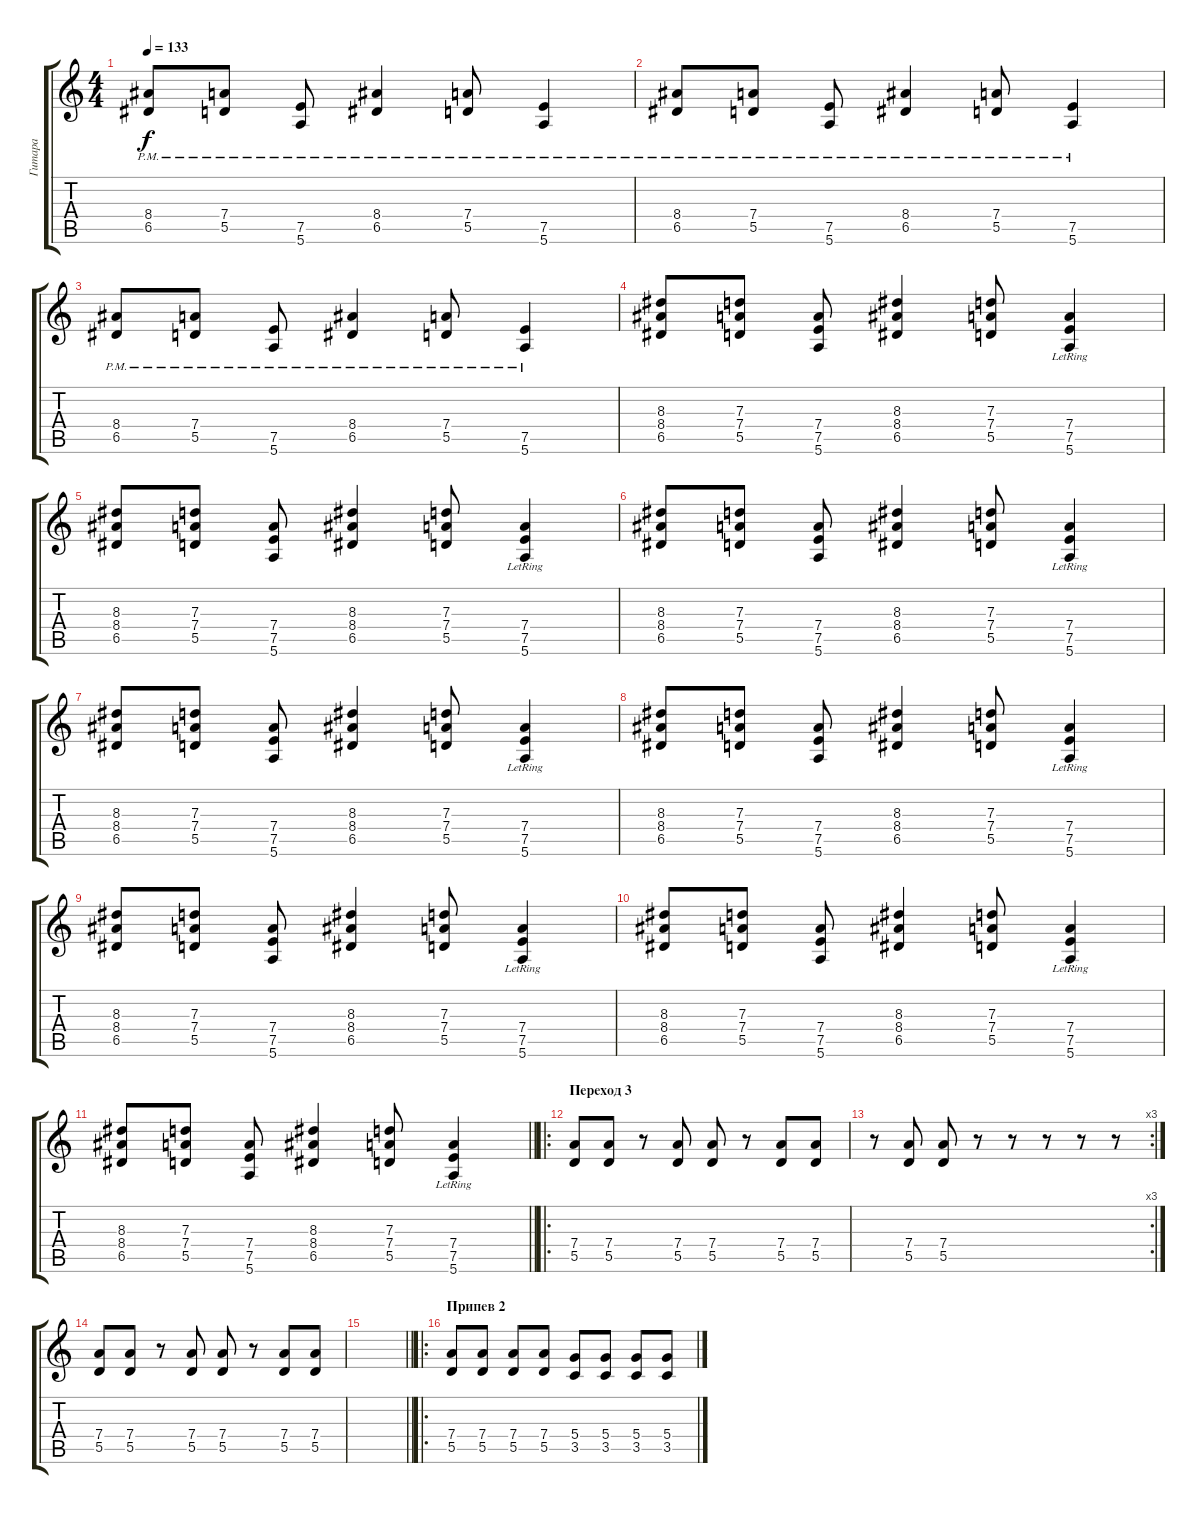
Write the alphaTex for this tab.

\track ("Гитара" "Гитара") {instrument acousticguitarsteel}
\staff {score tabs}
\tuning (E4 B3 G3 D3 A2 E2) {hide}
\ts (4 4)
\tempo 133
\clef g2
\ks c
(8.4{pm} 6.5{pm}).8{dy f} (7.4{pm} 5.5{pm}).8 (7.5{pm} 5.6).8 (8.4{pm} 6.5{pm}).4 (7.4{pm} 5.5{pm}).8 (7.5{pm} 5.6).4 |
(8.4{pm} 6.5{pm}).8 (7.4{pm} 5.5{pm}).8 (7.5{pm} 5.6).8 (8.4{pm} 6.5{pm}).4 (7.4{pm} 5.5{pm}).8 (7.5{pm} 5.6).4 |
(8.4{pm} 6.5{pm}).8 (7.4{pm} 5.5{pm}).8 (7.5{pm} 5.6).8 (8.4{pm} 6.5{pm}).4 (7.4{pm} 5.5{pm}).8 (7.5{pm} 5.6).4 |
(8.3 8.4 6.5).8{instrument distortionguitar} (7.3 7.4 5.5).8 (7.4 7.5 5.6).8 (8.3 8.4 6.5).4 (7.3 7.4 5.5).8 (7.4{lr} 7.5{lr} 5.6).4 |
(8.3 8.4 6.5).8 (7.3 7.4 5.5).8 (7.4 7.5 5.6).8 (8.3 8.4 6.5).4 (7.3 7.4 5.5).8 (7.4{lr} 7.5 5.6).4 |
(8.3 8.4 6.5).8 (7.3 7.4 5.5).8 (7.4 7.5 5.6).8 (8.3 8.4 6.5).4 (7.3 7.4 5.5).8 (7.4{lr} 7.5{lr} 5.6).4 |
(8.3 8.4 6.5).8 (7.3 7.4 5.5).8 (7.4 7.5 5.6).8 (8.3 8.4 6.5).4 (7.3 7.4 5.5).8 (7.4{lr} 7.5{lr} 5.6).4 |
(8.3 8.4 6.5).8 (7.3 7.4 5.5).8 (7.4 7.5 5.6).8 (8.3 8.4 6.5).4 (7.3 7.4 5.5).8 (7.4{lr} 7.5{lr} 5.6).4 |
(8.3 8.4 6.5).8 (7.3 7.4 5.5).8 (7.4 7.5 5.6).8 (8.3 8.4 6.5).4 (7.3 7.4 5.5).8 (7.4{lr} 7.5{lr} 5.6).4 |
(8.3 8.4 6.5).8 (7.3 7.4 5.5).8 (7.4 7.5 5.6).8 (8.3 8.4 6.5).4 (7.3 7.4 5.5).8 (7.4{lr} 7.5{lr} 5.6).4 |
\barLineRight lightlight
(8.3 8.4 6.5).8 (7.3 7.4 5.5).8 (7.4 7.5 5.6).8 (8.3 8.4 6.5).4 (7.3 7.4 5.5).8 (7.4{lr} 7.5{lr} 5.6).4 |
\ro
\section ("" "Переход 3")
(7.4 5.5).8 (7.4 5.5).8 r.8 (7.4 5.5).8 (7.4 5.5).8 r.8 (7.4 5.5).8 (7.4 5.5).8 |
\rc 3
r.8 (7.4 5.5).8 (7.4 5.5).8 r.8 r.8 r.8 r.8 r.8 |
(7.4 5.5).8 (7.4 5.5).8 r.8 (7.4 5.5).8 (7.4 5.5).8 r.8 (7.4 5.5).8 (7.4 5.5).8 |
\barLineRight lightlight
|
\ro
\section ("" "Припев 2")
(7.4 5.5).8 (7.4 5.5).8 (7.4 5.5).8 (7.4 5.5).8 (5.4 3.5).8 (5.4 3.5).8 (5.4 3.5).8 (5.4 3.5).8
